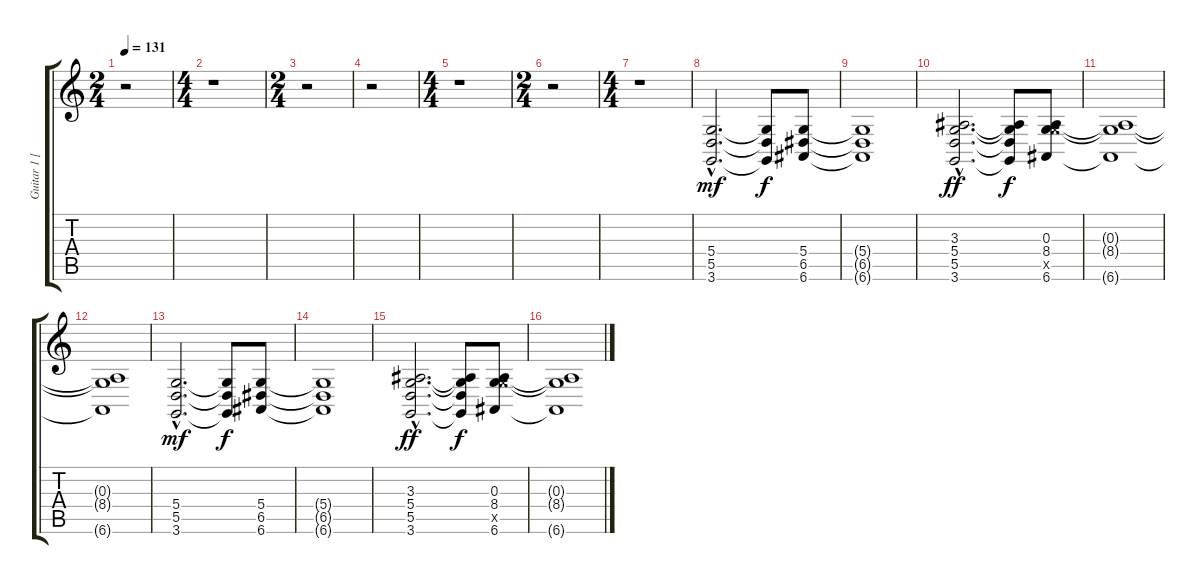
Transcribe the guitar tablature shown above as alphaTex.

\track ("Guitar 1 [see score info]" "Guitar 1 [") {instrument accordion}
\staff {score tabs}
\tuning (E4 B3 G3 D3 A2 E2) {hide}
\ts (2 4)
\tempo 131
\clef g2
\ks c
r.2{dy f} |
\ts (4 4)
r.1 |
\ts (2 4)
r.2 |
r.2 |
\ts (4 4)
r.1 |
\ts (2 4)
r.2 |
\ts (4 4)
r.1 |
(5.4{hac} 5.5{hac} 3.6{hac}).2{d dy mf} (5.4{t} 5.5{t} 3.6{t}).8{dy f} (5.4 6.5 6.6).8 |
(5.4{t} 6.5{t} 6.6{t}).1 |
(3.3{hac} 5.4{hac} 5.5{hac} 3.6{hac}).2{d dy ff} (3.3{t} 5.4{t} 5.5{t} 3.6{t}).8{dy f} (0.3 8.4 10.5{x} 6.6).8 |
(0.3{t} 8.4{t} 6.6{t}).1 |
(0.3{t} 8.4{t} 6.6{t}).1 |
(5.4{hac} 5.5{hac} 3.6{hac}).2{d dy mf} (5.4{t} 5.5{t} 3.6{t}).8{dy f} (5.4 6.5 6.6).8 |
(5.4{t} 6.5{t} 6.6{t}).1 |
(3.3{hac} 5.4{hac} 5.5{hac} 3.6{hac}).2{d dy ff} (3.3{t} 5.4{t} 5.5{t} 3.6{t}).8{dy f} (0.3 8.4 10.5{x} 6.6).8 |
(0.3{t} 8.4{t} 6.6{t}).1
